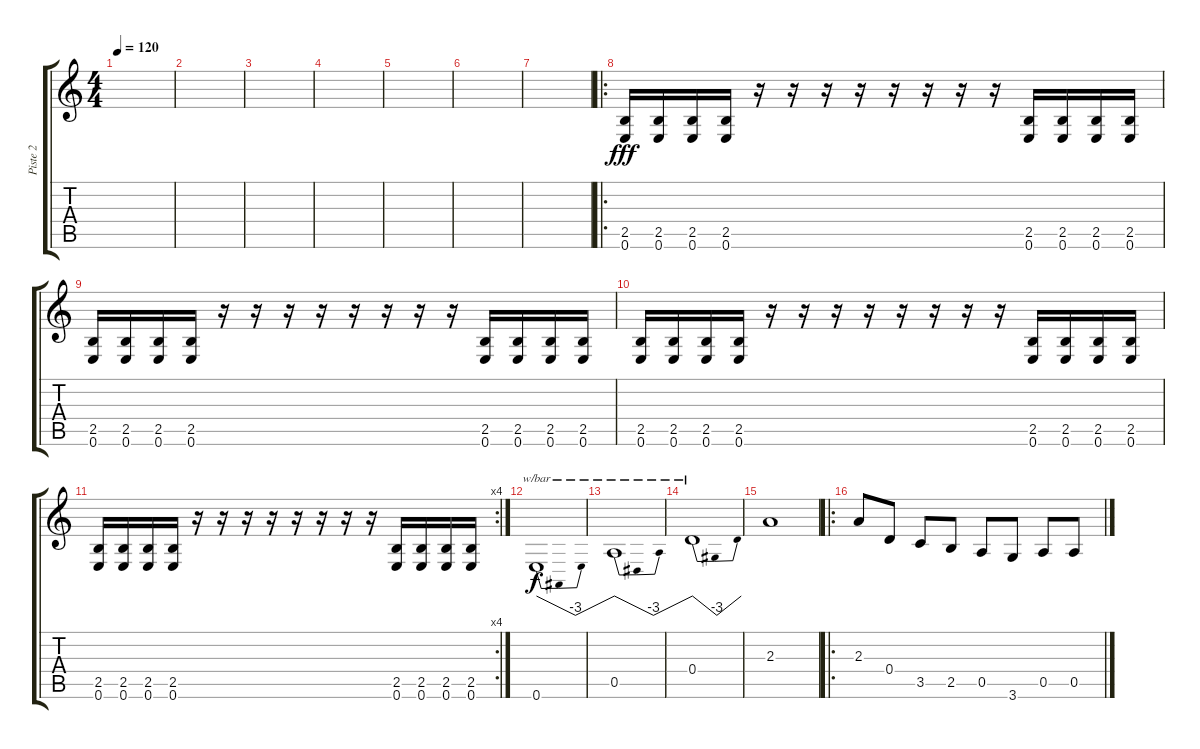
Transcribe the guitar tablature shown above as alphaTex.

\track ("Piste 2" "Piste 2") {instrument distortionguitar}
\staff {score tabs}
\tuning (E4 B3 G3 D3 A2 E2) {hide}
\ts (4 4)
\tempo 120
\clef g2
\ks c
|
|
|
|
|
|
|
\ro
(2.5 0.6).16{dy fff} (2.5 0.6).16 (2.5 0.6).16 (2.5 0.6).16 r.16 r.16 r.16 r.16 r.16 r.16 r.16 r.16 (2.5 0.6).16 (2.5 0.6).16 (2.5 0.6).16 (2.5 0.6).16 |
(2.5 0.6).16 (2.5 0.6).16 (2.5 0.6).16 (2.5 0.6).16 r.16 r.16 r.16 r.16 r.16 r.16 r.16 r.16 (2.5 0.6).16 (2.5 0.6).16 (2.5 0.6).16 (2.5 0.6).16 |
(2.5 0.6).16 (2.5 0.6).16 (2.5 0.6).16 (2.5 0.6).16 r.16 r.16 r.16 r.16 r.16 r.16 r.16 r.16 (2.5 0.6).16 (2.5 0.6).16 (2.5 0.6).16 (2.5 0.6).16 |
\rc 4
(2.5 0.6).16 (2.5 0.6).16 (2.5 0.6).16 (2.5 0.6).16 r.16 r.16 r.16 r.16 r.16 r.16 r.16 r.16 (2.5 0.6).16 (2.5 0.6).16 (2.5 0.6).16 (2.5 0.6).16 |
0.6.1{tbe (dip default 0 0 30 -12 60 0) dy f} |
0.5.1{tbe (dip default 0 0 30 -12 60 0)} |
0.4.1{tbe (dip default 0 0 30 -12 60 0)} |
2.3.1 |
\ro
2.3.8 0.4.8 3.5.8 2.5.8 0.5.8 3.6.8 0.5.8 0.5.8
